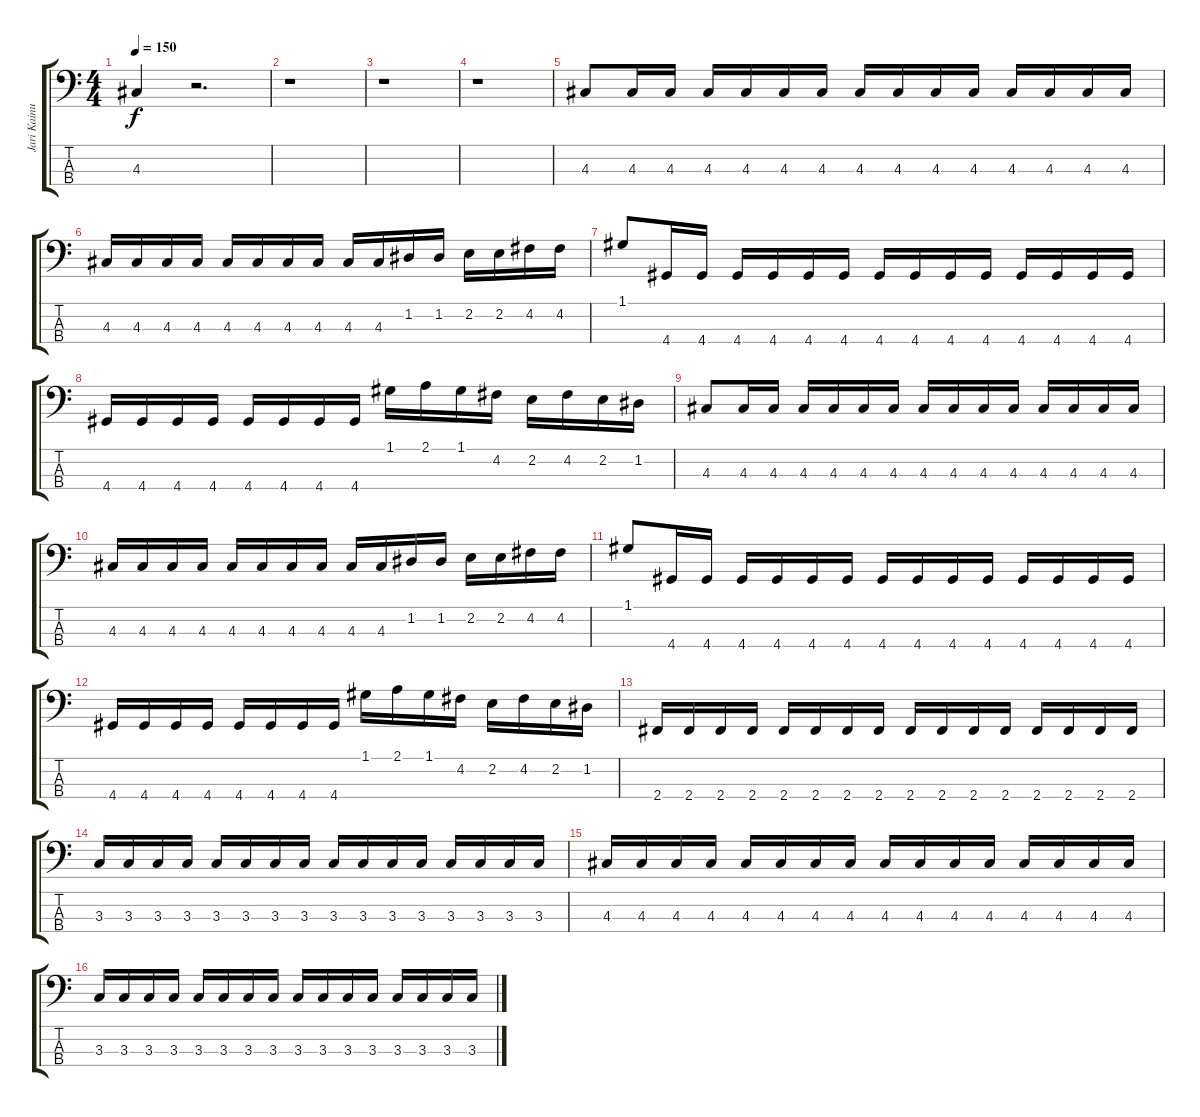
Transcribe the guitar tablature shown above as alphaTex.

\track ("Jari Kainulainen" "Jari Kainu") {instrument electricbasspick}
\staff {score tabs}
\tuning (G2 D2 A1 E1) {hide}
\ts (4 4)
\tempo 150
\clef f4
\ks c
4.3.4{dy f} r.2{d} |
r.1 |
r.1 |
r.1 |
4.3.8 4.3.16 4.3.16 4.3.16 4.3.16 4.3.16 4.3.16 4.3.16 4.3.16 4.3.16 4.3.16 4.3.16 4.3.16 4.3.16 4.3.16 |
4.3.16 4.3.16 4.3.16 4.3.16 4.3.16 4.3.16 4.3.16 4.3.16 4.3.16 4.3.16 1.2.16 1.2.16 2.2.16 2.2.16 4.2.16 4.2.16 |
1.1.8 4.4.16 4.4.16 4.4.16 4.4.16 4.4.16 4.4.16 4.4.16 4.4.16 4.4.16 4.4.16 4.4.16 4.4.16 4.4.16 4.4.16 |
4.4.16 4.4.16 4.4.16 4.4.16 4.4.16 4.4.16 4.4.16 4.4.16 1.1.16 2.1.16 1.1.16 4.2.16 2.2.16 4.2.16 2.2.16 1.2.16 |
4.3.8 4.3.16 4.3.16 4.3.16 4.3.16 4.3.16 4.3.16 4.3.16 4.3.16 4.3.16 4.3.16 4.3.16 4.3.16 4.3.16 4.3.16 |
4.3.16 4.3.16 4.3.16 4.3.16 4.3.16 4.3.16 4.3.16 4.3.16 4.3.16 4.3.16 1.2.16 1.2.16 2.2.16 2.2.16 4.2.16 4.2.16 |
1.1.8 4.4.16 4.4.16 4.4.16 4.4.16 4.4.16 4.4.16 4.4.16 4.4.16 4.4.16 4.4.16 4.4.16 4.4.16 4.4.16 4.4.16 |
4.4.16 4.4.16 4.4.16 4.4.16 4.4.16 4.4.16 4.4.16 4.4.16 1.1.16 2.1.16 1.1.16 4.2.16 2.2.16 4.2.16 2.2.16 1.2.16 |
2.4.16 2.4.16 2.4.16 2.4.16 2.4.16 2.4.16 2.4.16 2.4.16 2.4.16 2.4.16 2.4.16 2.4.16 2.4.16 2.4.16 2.4.16 2.4.16 |
3.3.16 3.3.16 3.3.16 3.3.16 3.3.16 3.3.16 3.3.16 3.3.16 3.3.16 3.3.16 3.3.16 3.3.16 3.3.16 3.3.16 3.3.16 3.3.16 |
4.3.16 4.3.16 4.3.16 4.3.16 4.3.16 4.3.16 4.3.16 4.3.16 4.3.16 4.3.16 4.3.16 4.3.16 4.3.16 4.3.16 4.3.16 4.3.16 |
3.3.16 3.3.16 3.3.16 3.3.16 3.3.16 3.3.16 3.3.16 3.3.16 3.3.16 3.3.16 3.3.16 3.3.16 3.3.16 3.3.16 3.3.16 3.3.16
